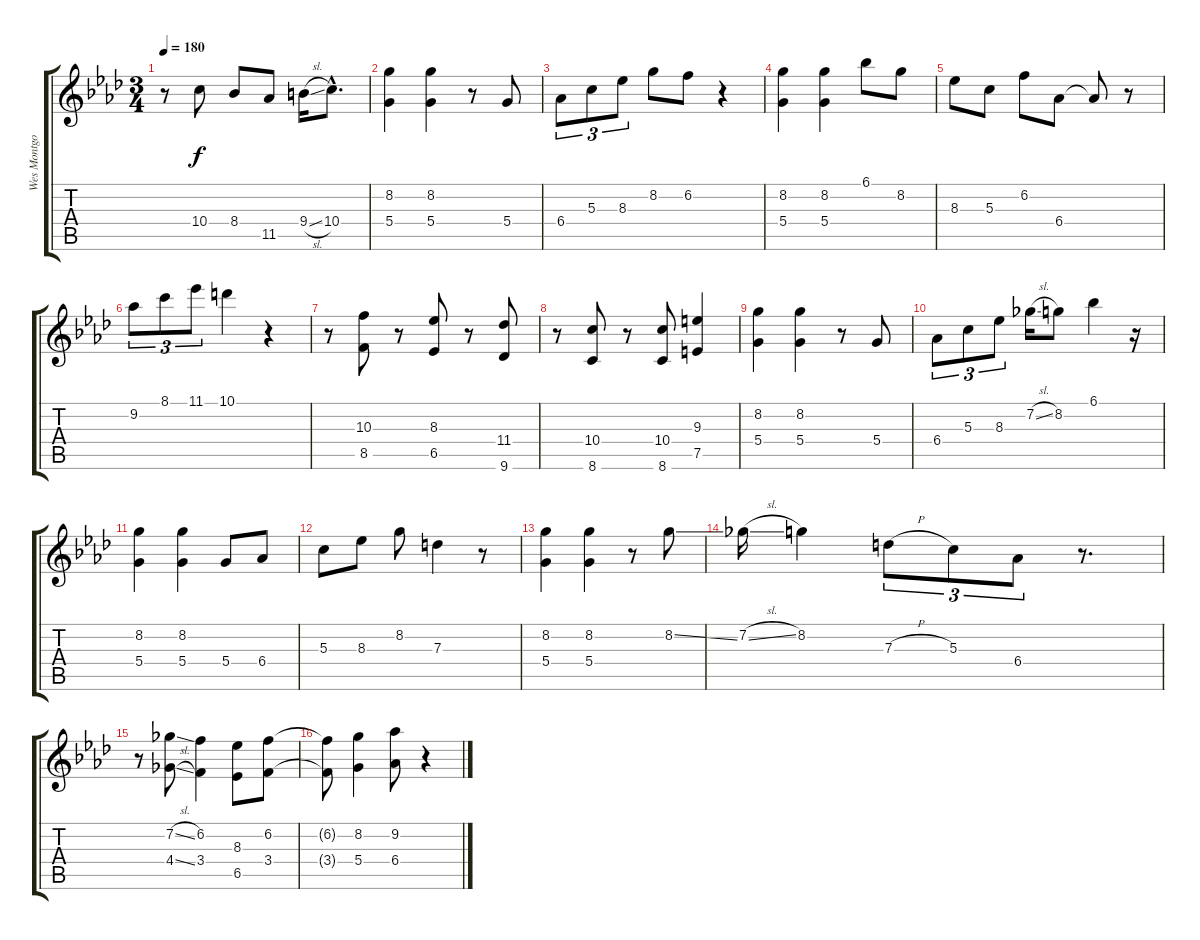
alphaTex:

\track ("Wes Montgomery" "Wes Montgo") {instrument electricguitarjazz}
\staff {score tabs}
\tuning (E4 B3 G3 D3 A2 E2) {hide}
\ts (3 4)
\tempo 180
\clef g2
\ks ab
r.8{dy f} 10.4.8 8.4.8 11.5.8 9.4{sl}.16 10.4{hac}.8{d} |
(8.2 5.4).4 (8.2 5.4).4 r.8 5.4.8 |
6.4.8{tu (3 2)} 5.3.8{tu (3 2)} 8.3.8{tu (3 2)} 8.2.8 6.2.8 r.4 |
(8.2 5.4).4 (8.2 5.4).4 6.1.8 8.2.8 |
8.3.8 5.3.8 6.2.8 6.4.8 6.4{t}.8 r.8 |
9.2.8{tu (3 2)} 8.1.8{tu (3 2)} 11.1.8{tu (3 2)} 10.1.4 r.4 |
r.8 (10.3 8.5).8 r.8 (8.3 6.5).8 r.8 (11.4 9.6).8 |
r.8 (10.4 8.6).8 r.8 (10.4 8.6).8 (9.3 7.5).4 |
(8.2 5.4).4 (8.2 5.4).4 r.8 5.4.8 |
6.4.8{tu (3 2)} 5.3.8{tu (3 2)} 8.3.8{tu (3 2)} 7.2{sl}.16 8.2.8 6.1.4 r.16 |
(8.2 5.4).4 (8.2 5.4).4 5.4.8 6.4.8 |
5.3.8 8.3.8 8.2.8 7.3.4 r.8 |
(8.2 5.4).4 (8.2 5.4).4 r.8 8.2{ss}.8 |
7.2{sl}.16 8.2.4 7.3{h}.8{tu (3 2)} 5.3.8{tu (3 2)} 6.4.8{tu (3 2)} r.8{d} |
r.8 (7.2{sl} 4.4{sl}).8 (6.2 3.4).4 (8.3 6.5).8 (6.2 3.4).8 |
(6.2{t} 3.4{t}).8 (8.2 5.4).4 (9.2 6.4).8 r.4
